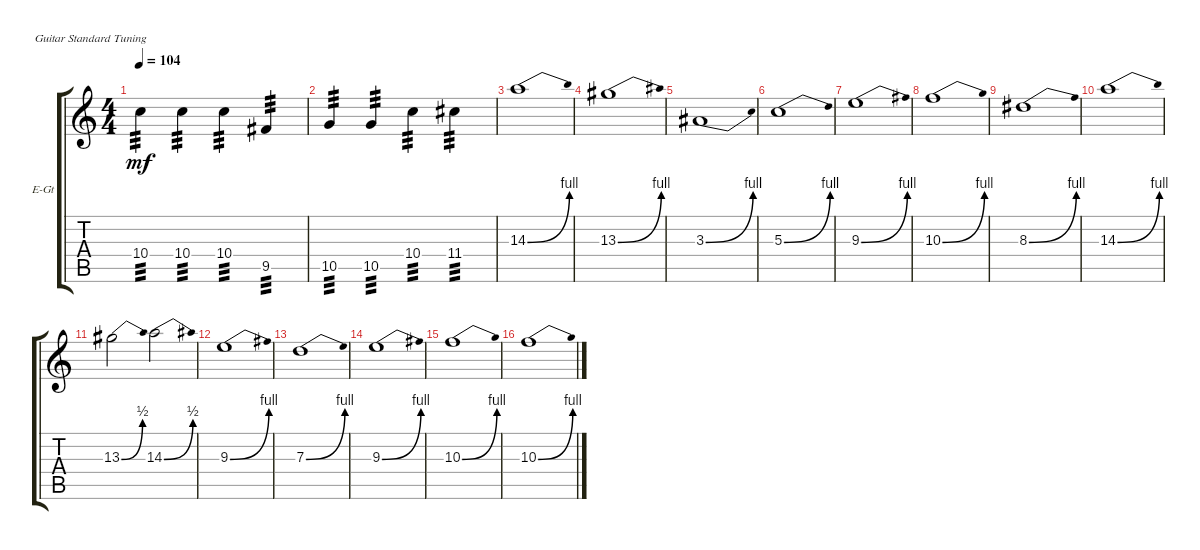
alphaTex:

\bracketExtendMode groupsimilarinstruments
\firstSystemTrackNameOrientation horizontal
\otherSystemsTrackNameOrientation horizontal
\track ("Electric Guitar" "E-Gt") {instrument distortionguitar}
\staff {score tabs}
\tuning (E4 B3 G3 D3 A2 E2)
\ts (4 4)
\tempo 104
\clef g2
\scale
0.333333
\ks c
10.4.4{tp 3 dy mf} 10.4.4{tp 3} 10.4.4{tp 3} 9.5.4{tp 3} |
\scale
0.333333 10.5.4{tp 3} 10.5.4{tp 3} 10.4.4{tp 3} 11.4.4{tp 3} |
14.3{be (bend 0 0 15 4)}.1 |
13.3{be (bend 0 0 15 4)}.1 |
3.3{be (bend 0 0 15 4)}.1 |
5.3{be (bend 0 0 15 4)}.1 |
9.3{be (bend 0 0 15 4)}.1 |
10.3{be (bend 0 0 15 4)}.1 |
8.3{be (bend 0 0 15 4)}.1 |
14.3{be (bend 0 0 15 4)}.1 |
13.3{be (bend 0 0 14.399999999999999 2)}.2 14.3{be (bend 0 0 15 2)}.2 |
9.3{be (bend 0 0 15 4)}.1 |
7.3{be (bend 0 0 15 4)}.1 |
9.3{be (bend 0 0 15 4)}.1 |
\scale
0.333333 10.3{be (bend 0 0 15 4)}.1 |
\scale
0.333333 10.3{be (bend 0 0 15 4)}.1
